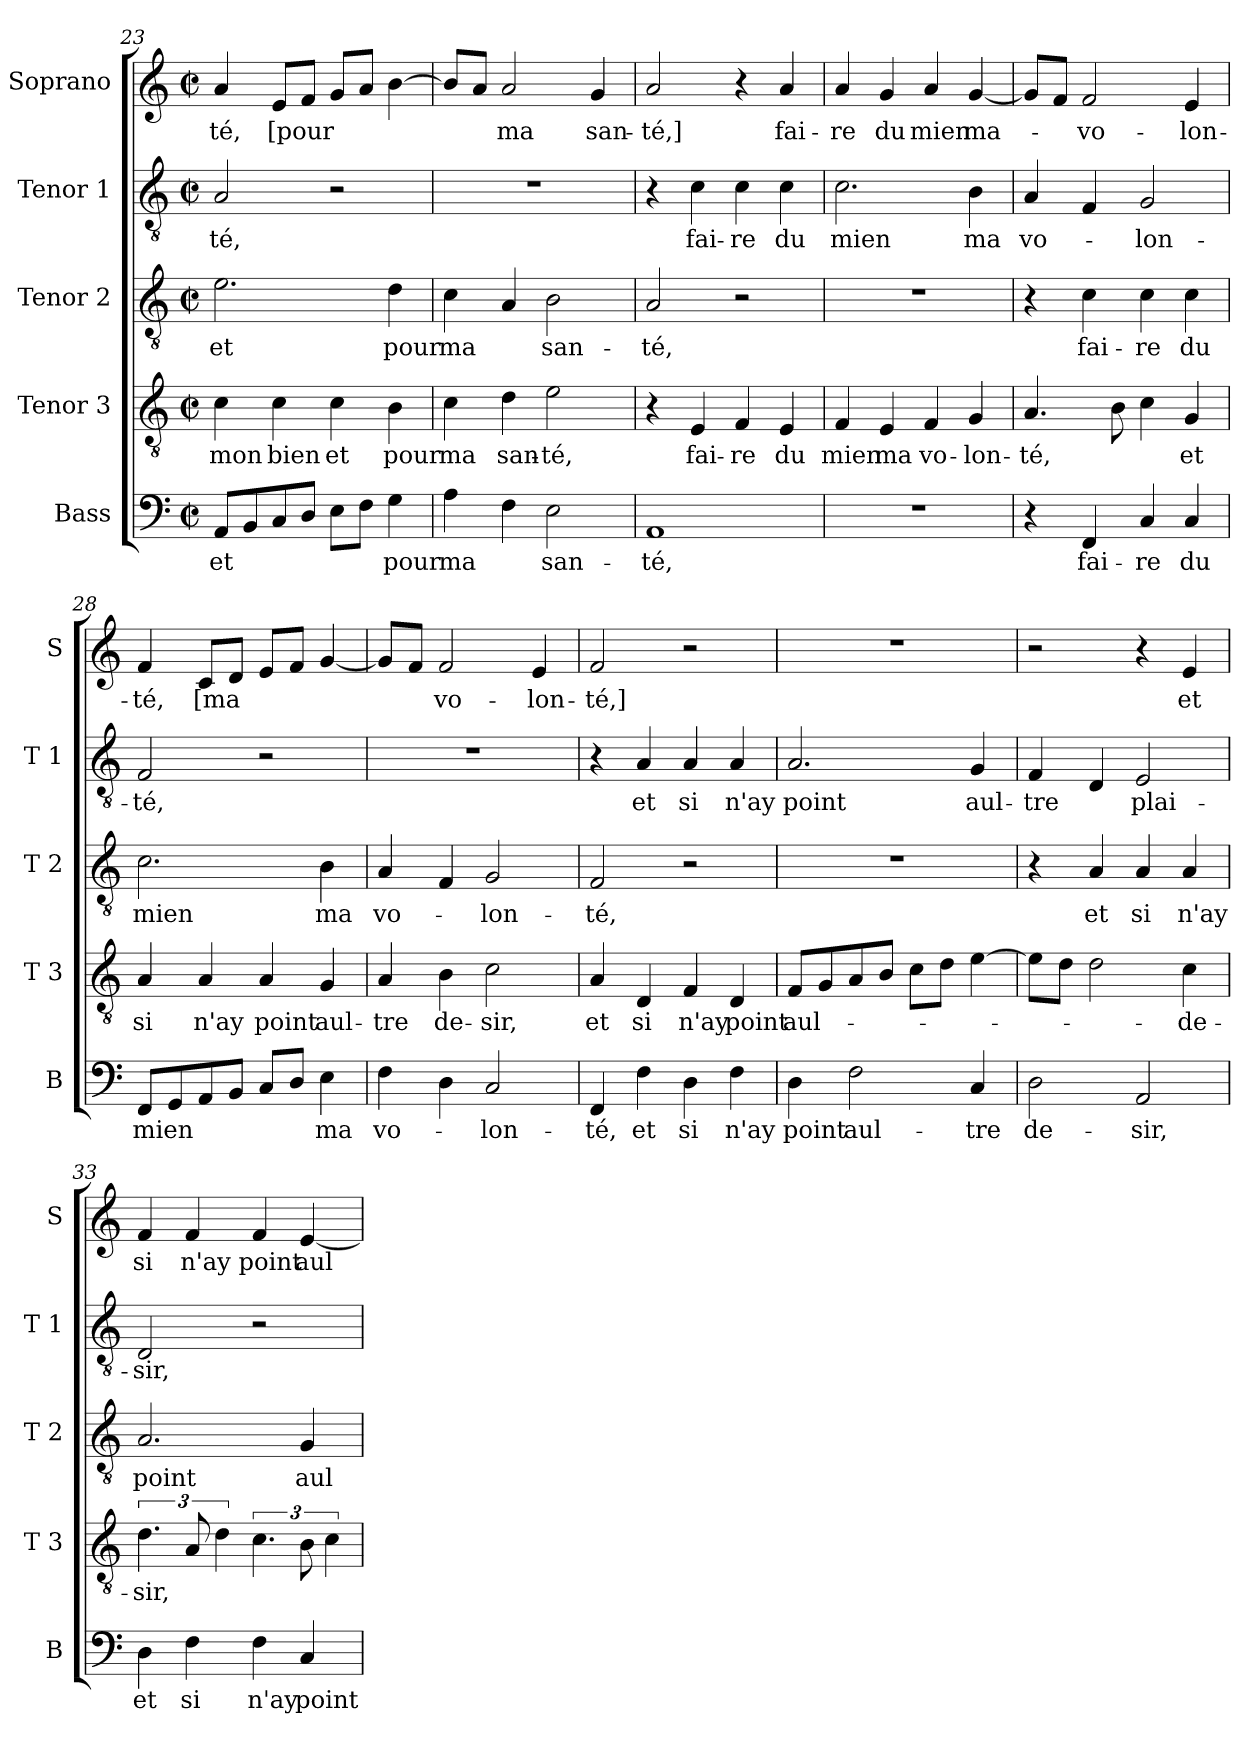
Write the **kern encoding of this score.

**kern	**text	**kern	**text	**kern	**text	**kern	**text	**kern	**text
*part5	*part5	*part4	*part4	*part3	*part3	*part2	*part2	*part1	*part1
*staff5	*staff5	*staff4	*staff4	*staff3	*staff3	*staff2	*staff2	*staff1	*staff1
*I"Bass	*	*I"Tenor 3	*	*I"Tenor 2	*	*I"Tenor 1	*	*I"Soprano	*
*I'B	*	*I'T 3	*	*I'T 2	*	*I'T 1	*	*I'S	*
*clefF4	*	*clefGv2	*	*clefGv2	*	*clefGv2	*	*clefG2	*
*k[]	*	*k[]	*	*k[]	*	*k[]	*	*k[]	*
*M2/2	*	*M2/2	*	*M2/2	*	*M2/2	*	*M2/2	*
*met(c|)	*	*met(c|)	*	*met(c|)	*	*met(c|)	*	*met(c|)	*
=23	=23	=23	=23	=23	=23	=23	=23	=23	=23
!	!LO:LY:b	!	!LO:LY:b	!	!LO:LY:b	!	!LO:LY:b	!	!LO:LY:b
8AA/L	et	4c\	mon	2.e\	et	2A/	-té,	4a/	-té,
8BB/	.	.	.	.	.	.	.	.	.
!	!	!	!LO:LY:b	!	!	!	!	!	!LO:LY:b
8C/	.	4c\	bien	.	.	.	.	8e/L	[pour
8D/J	.	.	.	.	.	.	.	8f/J	.
!	!	!	!LO:LY:b	!	!	!	!	!	!
8E\L	.	4c\	et	.	.	2r	.	8g/L	.
8F\J	.	.	.	.	.	.	.	8a/J	.
!	!LO:LY:b	!	!LO:LY:b	!	!LO:LY:b	!	!	!	!
4G\	pour	4B\	pour	4d\	pour	.	.	[4b\	.
=24	=24	=24	=24	=24	=24	=24	=24	=24	=24
!	!LO:LY:b	!	!LO:LY:b	!	!LO:LY:b	!	!	!	!
4A\	ma	4c\	ma	4c\	ma	1r	.	8b/L]	.
.	.	.	.	.	.	.	.	8a/J	.
!	!	!	!LO:LY:b	!	!	!	!	!	!LO:LY:b
4F\	.	4d\	san-	4A/	.	.	.	2a/	ma
!	!LO:LY:b	!	!LO:LY:b	!	!LO:LY:b	!	!	!	!
2E\	san-	2e\	-té,	2B\	san-	.	.	.	.
!	!	!	!	!	!	!	!	!	!LO:LY:b
.	.	.	.	.	.	.	.	4g/	san-
=25	=25	=25	=25	=25	=25	=25	=25	=25	=25
!	!LO:LY:b	!	!	!	!LO:LY:b	!	!	!	!LO:LY:b
1AA	-té,	4r	.	2A/	-té,	4r	.	2a/	-té,]
!	!	!	!LO:LY:b	!	!	!	!LO:LY:b	!	!
.	.	4E/	fai-	.	.	4c\	fai-	.	.
!	!	!	!LO:LY:b	!	!	!	!LO:LY:b	!	!
.	.	4F/	-re	2r	.	4c\	-re	4r	.
!	!	!	!LO:LY:b	!	!	!	!LO:LY:b	!	!LO:LY:b
.	.	4E/	du	.	.	4c\	du	4a/	fai-
!!LO:PB:g=z
=26	=26	=26	=26	=26	=26	=26	=26	=26	=26
!	!	!	!LO:LY:b	!	!	!	!LO:LY:b	!	!LO:LY:b
1r	.	4F/	mien	1r	.	2.c\	mien	4a/	-re
!	!	!	!LO:LY:b	!	!	!	!	!	!LO:LY:b
.	.	4E/	ma	.	.	.	.	4g/	du
!	!	!	!LO:LY:b	!	!	!	!	!	!LO:LY:b
.	.	4F/	vo-	.	.	.	.	4a/	mien
!	!	!	!LO:LY:b	!	!	!	!LO:LY:b	!	!LO:LY:b
.	.	4G/	-lon-	.	.	4B\	ma	[4g/	ma-
=27	=27	=27	=27	=27	=27	=27	=27	=27	=27
!	!	!	!LO:LY:b	!	!	!	!LO:LY:b	!	!
4r	.	4.A/	-té,	4r	.	4A/	vo-	8g/L]	.
.	.	.	.	.	.	.	.	8f/J	.
!	!LO:LY:b	!	!	!	!LO:LY:b	!	!	!	!LO:LY:b
4FF/	fai-	.	.	4c\	fai-	4F/	.	2f/	-vo-
.	.	8B\	.	.	.	.	.	.	.
!	!LO:LY:b	!	!	!	!LO:LY:b	!	!LO:LY:b	!	!
4C/	-re	4c\	.	4c\	-re	2G/	-lon-	.	.
!	!LO:LY:b	!	!LO:LY:b	!	!LO:LY:b	!	!	!	!LO:LY:b
4C/	du	4G/	et	4c\	du	.	.	4e/	-lon-
=28	=28	=28	=28	=28	=28	=28	=28	=28	=28
!	!LO:LY:b	!	!LO:LY:b	!	!LO:LY:b	!	!LO:LY:b	!	!LO:LY:b
8FF/L	mien	4A/	si	2.c\	mien	2F/	-té,	4f/	-té,
8GG/	.	.	.	.	.	.	.	.	.
!	!	!	!LO:LY:b	!	!	!	!	!	!LO:LY:b
8AA/	.	4A/	n'ay	.	.	.	.	8c/L	[ma
8BB/J	.	.	.	.	.	.	.	8d/J	.
!	!	!	!LO:LY:b	!	!	!	!	!	!
8C/L	.	4A/	point	.	.	2r	.	8e/L	.
8D/J	.	.	.	.	.	.	.	8f/J	.
!	!LO:LY:b	!	!LO:LY:b	!	!LO:LY:b	!	!	!	!
4E\	ma	4G/	aul-	4B\	ma	.	.	[4g/	.
=29	=29	=29	=29	=29	=29	=29	=29	=29	=29
!	!LO:LY:b	!	!LO:LY:b	!	!LO:LY:b	!	!	!	!
4F\	vo-	4A/	-tre	4A/	vo-	1r	.	8g/L]	.
.	.	.	.	.	.	.	.	8f/J	.
!	!	!	!LO:LY:b	!	!	!	!	!	!LO:LY:b
4D\	.	4B\	de-	4F/	.	.	.	2f/	vo-
!	!LO:LY:b	!	!LO:LY:b	!	!LO:LY:b	!	!	!	!
2C/	-lon-	2c\	-sir,	2G/	-lon-	.	.	.	.
!	!	!	!	!	!	!	!	!	!LO:LY:b
.	.	.	.	.	.	.	.	4e/	-lon-
=30	=30	=30	=30	=30	=30	=30	=30	=30	=30
!	!LO:LY:b	!	!LO:LY:b	!	!LO:LY:b	!	!	!	!LO:LY:b
4FF/	-té,	4A/	et	2F/	-té,	4r	.	2f/	-té,]
!	!LO:LY:b	!	!LO:LY:b	!	!	!	!LO:LY:b	!	!
4F\	et	4D/	si	.	.	4A/	et	.	.
!	!LO:LY:b	!	!LO:LY:b	!	!	!	!LO:LY:b	!	!
4D\	si	4F/	n'ay	2r	.	4A/	si	2r	.
!	!LO:LY:b	!	!LO:LY:b	!	!	!	!LO:LY:b	!	!
4F\	n'ay	4D/	point	.	.	4A/	n'ay	.	.
!!LO:LB:g=z
=31	=31	=31	=31	=31	=31	=31	=31	=31	=31
!	!LO:LY:b	!	!LO:LY:b	!	!	!	!LO:LY:b	!	!
4D\	point	8F/L	aul-	1r	.	2.A/	point	1r	.
.	.	8G/	.	.	.	.	.	.	.
!	!LO:LY:b	!	!	!	!	!	!	!	!
2F\	aul-	8A/	.	.	.	.	.	.	.
.	.	8B/J	.	.	.	.	.	.	.
.	.	8c\L	.	.	.	.	.	.	.
.	.	8d\J	.	.	.	.	.	.	.
!	!LO:LY:b	!	!	!	!	!	!LO:LY:b	!	!
4C/	-tre	[4e\	.	.	.	4G/	aul-	.	.
=32	=32	=32	=32	=32	=32	=32	=32	=32	=32
!	!LO:LY:b	!	!	!	!	!	!LO:LY:b	!	!
2D\	de-	8e\L]	.	4r	.	4F/	-tre	2r	.
.	.	8d\J	.	.	.	.	.	.	.
!	!	!	!	!	!LO:LY:b	!	!	!	!
.	.	2d\	.	4A/	et	4D/	.	.	.
!	!LO:LY:b	!	!	!	!LO:LY:b	!	!LO:LY:b	!	!
2AA/	-sir,	.	.	4A/	si	2E/	plai-	4r	.
!	!	!	!LO:LY:b	!	!LO:LY:b	!	!	!	!LO:LY:b
.	.	4c\	-de-	4A/	n'ay	.	.	4e/	et
=33	=33	=33	=33	=33	=33	=33	=33	=33	=33
!	!LO:LY:b	!	!LO:LY:b	!	!LO:LY:b	!	!LO:LY:b	!	!LO:LY:b
4D\	et	6.d\	-sir,	2.A/	point	2D/	-sir,	4f/	si
!	!LO:LY:b	!	!	!	!	!	!	!	!LO:LY:b
4F\	si	12A/	.	.	.	.	.	4f/	n'ay
.	.	6d\	.	.	.	.	.	.	.
!	!LO:LY:b	!	!	!	!	!	!	!	!LO:LY:b
4F\	n'ay	6.c\	.	.	.	2r	.	4f/	point
!	!LO:LY:b	!	!	!	!LO:LY:b	!	!	!	!LO:LY:b
4C/	point	12B\	.	4G/	aul-	.	.	[4e/	aul-
.	.	6c\	.	.	.	.	.	.	.
=	=	=	=	=	=	=	=	=	=
*-	*-	*-	*-	*-	*-	*-	*-	*-	*-
